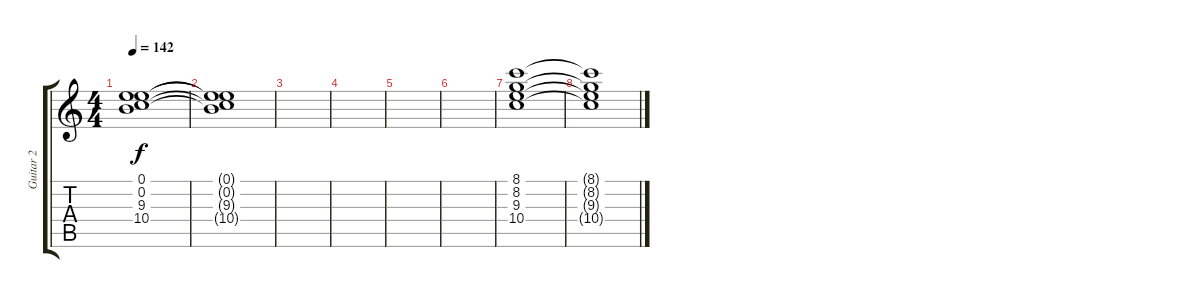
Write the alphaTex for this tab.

\track ("Guitar 2" "Guitar 2") {instrument overdrivenguitar}
\staff {score tabs}
\tuning (E4 B3 G3 D3 A2 E2) {hide}
\ts (4 4)
\tempo 142
\clef g2
\ks c
(0.1 0.2 9.3 10.4).1{dy f} |
(0.1{t} 0.2{t} 9.3{t} 10.4{t}).1 |
|
|
|
|
(8.1 8.2 9.3 10.4).1 |
(8.1{t} 8.2{t} 9.3{t} 10.4{t}).1
